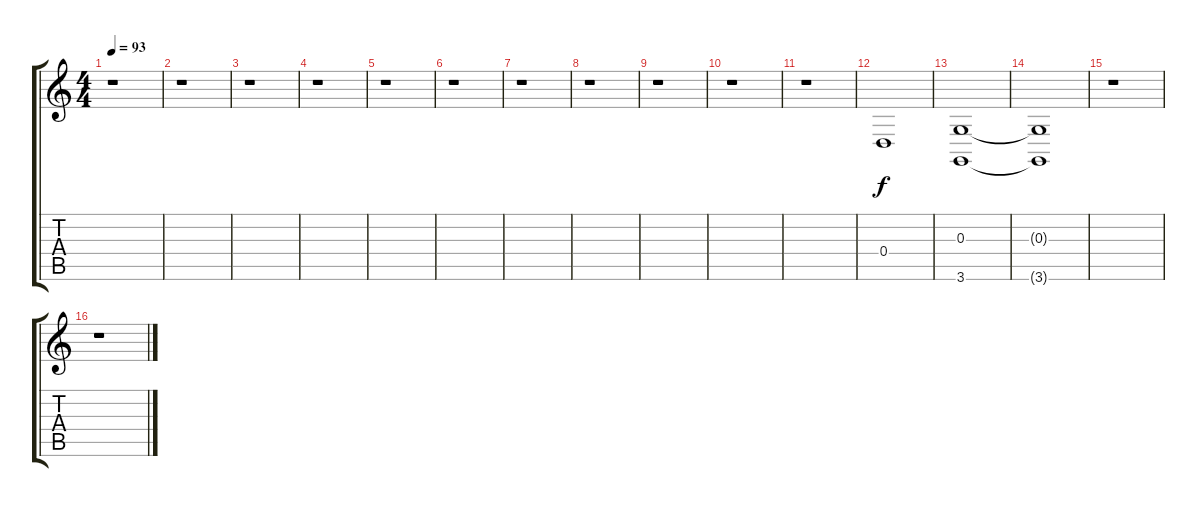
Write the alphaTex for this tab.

\track "" {instrument stringensemble2}
\staff {score tabs}
\tuning (E4 B3 G3 D3 A2 E2) {hide}
\ts (4 4)
\tempo 93
\clef g2
\ks c
r.1{dy f} |
r.1 |
r.1 |
r.1 |
r.1 |
r.1 |
r.1 |
r.1 |
r.1 |
r.1 |
r.1 |
0.4.1 |
(0.3 3.6).1 |
(0.3{t} 3.6{t}).1 |
r.1 |
r.1
